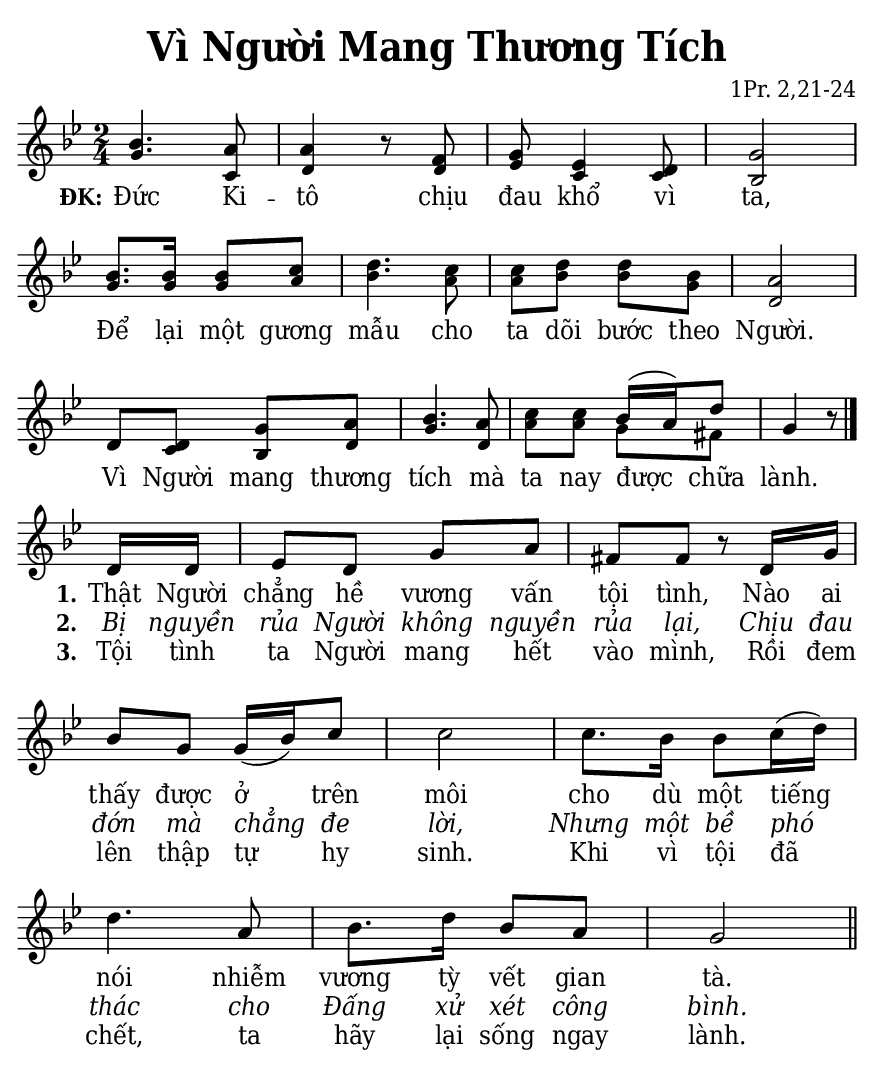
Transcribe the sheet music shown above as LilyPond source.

% Cài đặt chung\
\version "2.22.1"
\include "english.ly"

\header {
  title = \markup { \fontsize #1 "Vì Người Mang Thương Tích" }
  composer = "1Pr. 2,21-24"
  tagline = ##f
}

% Nhạc phiên khúc
nhacPhienKhucSop = \relative c'' {
  bf4. a8 |
  a4 r8 f |
  g ef4 d8 |
  g2 |
  bf8. bf16 bf8 c |
  d4. c8 |
  c d d bf |
  a2 |
  d,8 d g a |
  bf4. a8 |
  c c bf16 (a) d8 |
  g,4 r8 \bar "|." \break
  
  d16 d |
  ef8 d g a |
  fs8 fs r8 d16 g |
  bf8 g g16 (bf) c8 |
  c2 |
  c8. bf16 bf8 c16 (d) |
  d4. a8 |
  bf8. d16 bf8 a |
  g2 \bar "||"
}

nhacPhienKhucAlto = \relative c'' {
  g4. c,8 |
  d4 r8 d |
  ef c4 c8 |
  bf2 |
  g'8. g16 g8 a |
  bf4. a8 |
  a bf bf g |
  d2 |
  d8 c bf d |
  g4. d8 |
  a' a g [fs] |
  g4 r8
}

% Lời phiên khúc
loiPhienKhucSop = \lyrics {
  \set stanza = "ĐK:"
  Đức Ki -- tô chịu đau khổ vì ta,
  Để lại một gương mẫu cho ta dõi bước theo Người.
  Vì Người mang thương tích mà ta nay được chữa lành.
  <<
    {
      \set stanza = "1."
      Thật Người chẳng hề vương vấn tội tình,
      Nào ai thấy được ở trên môi cho dù một tiếng nói
      nhiễm vương tỳ vết gian tà.
    }
    \new Lyrics {
	    \set associatedVoice = "beSop"
	    \set stanza = "2."
      \override Lyrics.LyricText.font-shape = #'italic
	    Bị nguyền rủa Người không nguyền rủa lại,
	    Chịu đau đớn mà chẳng đe lời,
	    Nhưng một bề phó thác cho Đấng xử xét công bình.
    }
    \new Lyrics {
	    \set associatedVoice = "beSop"
	    \set stanza = "3."
	    Tội tình ta Người mang hết vào mình,
	    Rồi đem lên thập tự hy sinh.
	    Khi vì tội đã chết, ta hãy lại sống ngay lành.
    }
  >>
}

% Dàn trang
\paper {
  #(set-paper-size "a5")
  top-margin = 3\mm
  bottom-margin = 3\mm
  left-margin = 3\mm
  right-margin = 3\mm
  indent = #0
  #(define fonts
	 (make-pango-font-tree "Deja Vu Serif Condensed"
	 		       "Deja Vu Serif Condensed"
			       "Deja Vu Serif Condensed"
			       (/ 20 20)))
  print-page-number = ##f
  system-system-spacing = #'((basic-distance . 0.1) (padding . 3))
}

TongNhip = {
  \key bf \major \time 2/4
  \set Timing.beamExceptions = #'()
  \set Timing.baseMoment = #(ly:make-moment 1/4)
}

% Đổi kích thước nốt cho bè phụ
notBePhu =
#(define-music-function (font-size music) (number? ly:music?)
   (for-some-music
     (lambda (m)
       (if (music-is-of-type? m 'rhythmic-event)
           (begin
             (set! (ly:music-property m 'tweaks)
                   (cons `(font-size . ,font-size)
                         (ly:music-property m 'tweaks)))
             #t)
           #f))
     music)
   music)

\score {
  \new ChoirStaff <<
    \new Staff \with {
        \consists "Merge_rests_engraver"
        printPartCombineTexts = ##f
      }
      <<
      \new Voice \TongNhip \partCombine 
        \nhacPhienKhucSop
        \notBePhu -1 { \nhacPhienKhucAlto }
      \new NullVoice = beSop \nhacPhienKhucSop
      \new Lyrics \lyricsto beSop \loiPhienKhucSop
      >>
  >>
  \layout {
    \override Lyrics.LyricSpace.minimum-distance = #1.5
    \override Score.BarNumber.break-visibility = ##(#f #f #f)
    \override Score.SpacingSpanner.uniform-stretching = ##t
  } 
}
